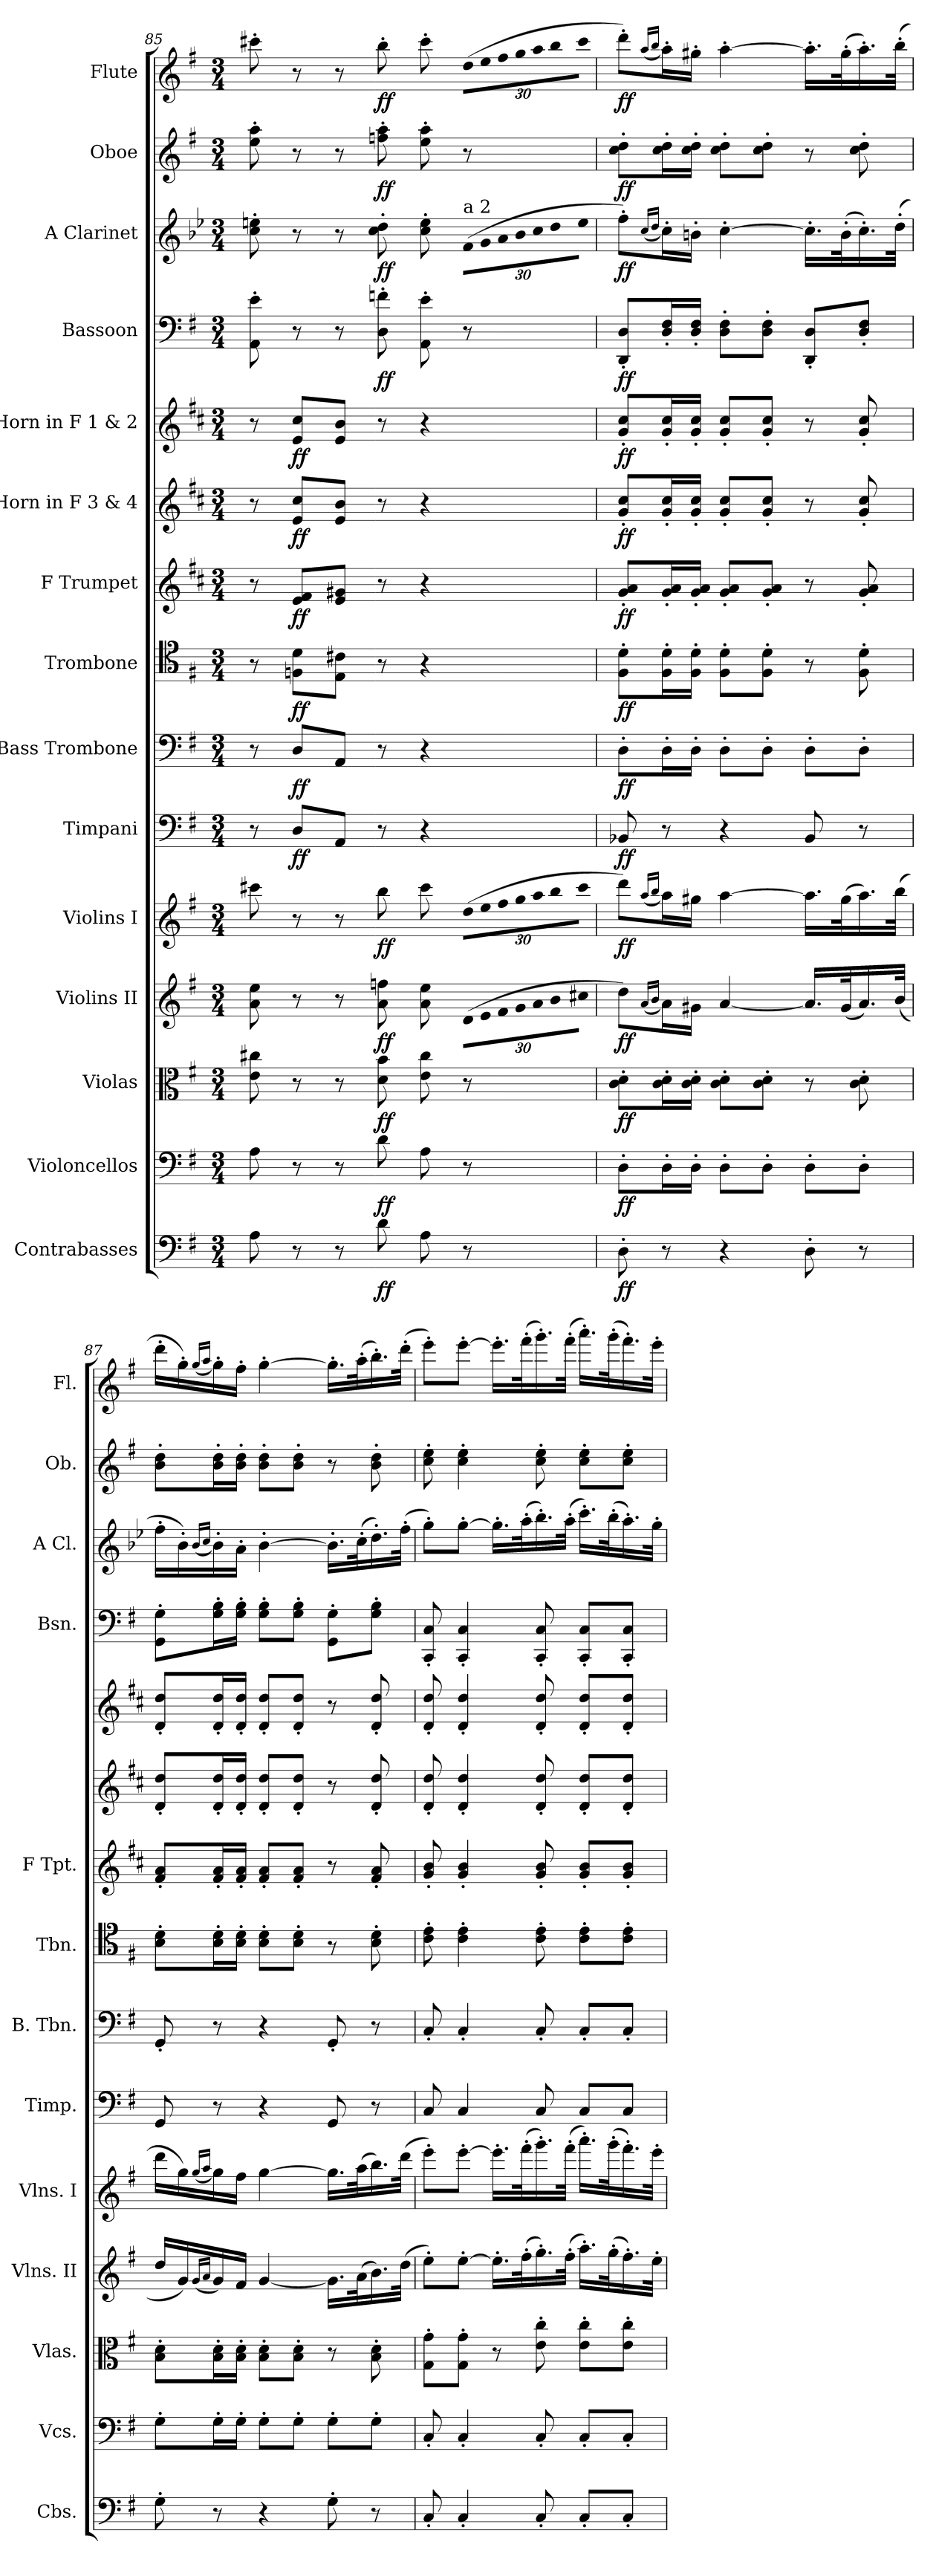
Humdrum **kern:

**kern	**dynam	**kern	**dynam	**kern	**dynam	**kern	**dynam	**kern	**dynam	**kern	**dynam	**kern	**dynam	**kern	**dynam	**kern	**dynam	**kern	**dynam	**kern	**dynam	**kern	**dynam	**kern	**dynam	**kern	**dynam	**kern	**dynam
*part15	*part15	*part14	*part14	*part13	*part13	*part12	*part12	*part11	*part11	*part10	*part10	*part9	*part9	*part8	*part8	*part7	*part7	*part6	*part6	*part5	*part5	*part4	*part4	*part3	*part3	*part2	*part2	*part1	*part1
*staff15	*staff15	*staff14	*staff14	*staff13	*staff13	*staff12	*staff12	*staff11	*staff11	*staff10	*staff10	*staff9	*staff9	*staff8	*staff8	*staff7	*staff7	*staff6	*staff6	*staff5	*staff5	*staff4	*staff4	*staff3	*staff3	*staff2	*staff2	*staff1	*staff1
*I"Contrabasses	*	*I"Violoncellos	*	*I"Violas	*	*I"Violins II	*	*I"Violins I	*	*I"Timpani	*	*I"Bass Trombone	*	*I"Trombone	*	*I"F Trumpet	*	*I"Horn in F 3 &amp; 4	*	*I"Horn in F 1 &amp; 2	*	*I"Bassoon	*	*I"A Clarinet	*	*I"Oboe	*	*I"Flute	*
*I'Cbs.	*	*I'Vcs.	*	*I'Vlas.	*	*I'Vlns. II	*	*I'Vlns. I	*	*I'Timp.	*	*I'B. Tbn.	*	*I'Tbn.	*	*I'F Tpt.	*	*	*	*	*	*I'Bsn.	*	*I'A Cl.	*	*I'Ob.	*	*I'Fl.	*
!!LO:PB:g=z
*clefF4	*	*clefF4	*	*clefC3	*	*clefG2	*	*clefG2	*	*clefF4	*	*clefF4	*	*clefC4	*	*clefG2	*	*clefG2	*	*clefG2	*	*clefF4	*	*clefG2	*	*clefG2	*	*clefG2	*
*ITrd7c12	*	*	*	*	*	*	*	*	*	*	*	*	*	*	*	*ITrd-3c-5	*	*ITrd4c7	*	*ITrd4c7	*	*	*	*ITrd2c3	*	*	*	*	*
*k[f#]	*	*k[f#]	*	*k[f#]	*	*k[f#]	*	*k[f#]	*	*k[f#]	*	*k[f#]	*	*k[f#]	*	*k[f#]	*	*k[f#]	*	*k[f#]	*	*k[f#]	*	*k[f#]	*	*k[f#]	*	*k[f#]	*
*M3/4	*	*M3/4	*	*M3/4	*	*M3/4	*	*M3/4	*	*M3/4	*	*M3/4	*	*M3/4	*	*M3/4	*	*M3/4	*	*M3/4	*	*M3/4	*	*M3/4	*	*M3/4	*	*M3/4	*
=85	=85	=85	=85	=85	=85	=85	=85	=85	=85	=85	=85	=85	=85	=85	=85	=85	=85	=85	=85	=85	=85	=85	=85	=85	=85	=85	=85	=85	=85
8AA\	.	8A\	.	8e\ 8cc#X\	.	8a\ 8ee\	.	8ccc#X\	.	8r	.	8r	.	8r	.	8r	.	8r	.	8r	.	8AA\' 8e\'	.	8a\' 8cc#X\'	.	8ee\' 8aa\'	.	8ccc#X'\	.
!	!	!	!	!	!	!	!	!	!	!	!LO:DY:b	!	!LO:DY:b	!	!LO:DY:b	!	!LO:DY:b	!	!LO:DY:b	!	!LO:DY:b	!	!	!	!	!	!	!	!
8r	.	8r	.	8r	.	8r	.	8r	.	8D/L	ff	8D/L	ff	8Fn\ 8d\L	ff	8a/ 8b/L	ff	8A/ 8f#/L	ff	8A/ 8f#/L	ff	8r	.	8r	.	8r	.	8r	.
8r	.	8r	.	8r	.	8r	.	8r	.	8AA/J	.	8AA/J	.	8E\ 8c#X\J	.	8a/ 8cc#X/J	.	8A/ 8e/J	.	8A/ 8e/J	.	8r	.	8r	.	8r	.	8r	.
!	!LO:DY:b	!	!LO:DY:b	!	!LO:DY:b	!	!LO:DY:b	!	!LO:DY:b	!	!	!	!	!	!	!	!	!	!	!	!	!	!LO:DY:b	!	!LO:DY:b	!	!LO:DY:b	!	!LO:DY:b
8D\	ff	8d\	ff	8d\ 8b\	ff	8a\ 8ffn\	ff	8bb\	ff	8r	.	8r	.	8r	.	8r	.	8r	.	8r	.	8D\' 8fn\'	ff	8a\' 8b\'	ff	8ffn\' 8aa\'	ff	8bb'\	ff
8AA\	.	8A\	.	8e\ 8cc#\	.	8a\ 8ee\	.	8ccc#\	.	4r	.	4r	.	4r	.	4r	.	4r	.	4r	.	8AA\' 8e\'	.	8a\' 8cc#\'	.	8ee\' 8aa\'	.	8ccc#'\	.
*	*	*	*	*	*	*Xbrackettup	*	*	*	*	*	*	*	*	*	*	*	*	*	*	*	*	*	*	*	*	*	*	*
!	!	!	!	!	!	!LO:N:vis=32	!	!	!	!	!	!	!	!	!	!	!	!	!	!	!	!	!	!	!	!	!	!	!
*	*	*	*	*	*	*	*	*Xbrackettup	*	*	*	*	*	*	*	*	*	*	*	*	*	*	*	*	*	*	*	*	*
!	!	!	!	!	!	!	!	!LO:N:vis=32	!	!	!	!	!	!	!	!	!	!	!	!	!	!	!	!	!	!	!	!	!
*	*	*	*	*	*	*	*	*	*	*	*	*	*	*	*	*	*	*	*	*	*	*	*	*Xbrackettup	*	*	*	*	*
!	!	!	!	!	!	!	!	!	!	!	!	!	!	!	!	!	!	!	!	!	!	!	!	!LO:N:vis=32	!	!	!	!	!
*	*	*	*	*	*	*	*	*	*	*	*	*	*	*	*	*	*	*	*	*	*	*	*	*	*	*	*	*Xbrackettup	*
!	!	!	!	!	!	!	!	!	!	!	!	!	!	!	!	!	!	!	!	!	!	!	!	!LO:TX:a:t=a 2	!	!	!	!	!
!	!	!	!	!	!	!	!	!	!	!	!	!	!	!	!	!	!	!	!	!	!	!	!	!	!	!	!	!LO:N:vis=32	!
8r	.	8r	.	8r	.	(>960%17d\LLL	.	(>960%17dd\LLL	.	.	.	.	.	.	.	.	.	.	.	.	.	8r	.	(>960%17d\LLL	.	8r	.	(>960%17dd\LLL	.
!	!	!	!	!	!	!LO:N:vis=32	!	!LO:N:vis=32	!	!	!	!	!	!	!	!	!	!	!	!	!	!	!	!LO:N:vis=32	!	!	!	!LO:N:vis=32	!
.	.	.	.	.	.	960%17e\	.	960%17ee\	.	.	.	.	.	.	.	.	.	.	.	.	.	.	.	960%17e\	.	.	.	960%17ee\	.
!	!	!	!	!	!	!LO:N:vis=32	!	!LO:N:vis=32	!	!	!	!	!	!	!	!	!	!	!	!	!	!	!	!LO:N:vis=32	!	!	!	!LO:N:vis=32	!
.	.	.	.	.	.	960%17f#\	.	960%17ff#\	.	.	.	.	.	.	.	.	.	.	.	.	.	.	.	960%17f#\	.	.	.	960%17ff#\	.
!	!	!	!	!	!	!LO:N:vis=32	!	!LO:N:vis=32	!	!	!	!	!	!	!	!	!	!	!	!	!	!	!	!LO:N:vis=32	!	!	!	!LO:N:vis=32	!
.	.	.	.	.	.	960%17g\	.	960%17gg\	.	.	.	.	.	.	.	.	.	.	.	.	.	.	.	960%17g\	.	.	.	960%17gg\	.
!	!	!	!	!	!	!LO:N:vis=32	!	!LO:N:vis=32	!	!	!	!	!	!	!	!	!	!	!	!	!	!	!	!LO:N:vis=32	!	!	!	!LO:N:vis=32	!
.	.	.	.	.	.	960%17a\	.	960%17aa\	.	.	.	.	.	.	.	.	.	.	.	.	.	.	.	960%17a\	.	.	.	960%17aa\	.
!	!	!	!	!	!	!LO:N:vis=32	!	!LO:N:vis=32	!	!	!	!	!	!	!	!	!	!	!	!	!	!	!	!LO:N:vis=32	!	!	!	!LO:N:vis=32	!
.	.	.	.	.	.	960%17b\	.	960%17bb\	.	.	.	.	.	.	.	.	.	.	.	.	.	.	.	960%17b\	.	.	.	960%17bb\	.
!	!	!	!	!	!	!LO:N:vis=32	!	!LO:N:vis=32	!	!	!	!	!	!	!	!	!	!	!	!	!	!	!	!LO:N:vis=32	!	!	!	!LO:N:vis=32	!
.	.	.	.	.	.	960%17cc#X\JJJ	.	960%17ccc#\JJJ	.	.	.	.	.	.	.	.	.	.	.	.	.	.	.	960%17cc#\JJJ	.	.	.	960%17ccc#\JJJ	.
.	.	.	.	.	.	960ryy	.	960ryy	.	.	.	.	.	.	.	.	.	.	.	.	.	.	.	960ryy	.	.	.	960ryy	.
=86	=86	=86	=86	=86	=86	=86	=86	=86	=86	=86	=86	=86	=86	=86	=86	=86	=86	=86	=86	=86	=86	=86	=86	=86	=86	=86	=86	=86	=86
!	!LO:DY:b	!	!LO:DY:b	!	!LO:DY:b	!	!LO:DY:b	!	!LO:DY:b	!	!LO:DY:b	!	!LO:DY:b	!	!LO:DY:b	!	!LO:DY:b	!	!LO:DY:b	!	!LO:DY:b	!	!LO:DY:b	!	!LO:DY:b	!	!LO:DY:b	!	!LO:DY:b
8DD'\	ff	8D'\L	ff	8c\' 8d\'L	ff	8dd\L)	ff	8ddd\L)	ff	8BB-X/	ff	8D'\L	ff	8F#\' 8d\'L	ff	8cc/' 8dd/'L	ff	8c/' 8f#/'L	ff	8c/' 8f#/'L	ff	8DD/' 8D/'L	ff	8dd'\L)	ff	8cc\' 8dd\'L	ff	8ddd'\L)	ff
.	.	.	.	.	.	(<16qa/LL	.	(<16qaa/LL	.	.	.	.	.	.	.	.	.	.	.	.	.	.	.	(<16qa/LL	.	.	.	(<16qaa/LL	.
.	.	.	.	.	.	16qb/JJ	.	16qbb/JJ	.	.	.	.	.	.	.	.	.	.	.	.	.	.	.	16qb/JJ	.	.	.	16qbb/JJ	.
8r	.	16D'\L	.	16c\' 16d\'L	.	16a\L)	.	16aa\L)	.	8r	.	16D'\L	.	16F#\' 16d\'L	.	16cc/' 16dd/'L	.	16c/' 16f#/'L	.	16c/' 16f#/'L	.	16D/' 16F#/'L	.	16a'\L)	.	16cc\' 16dd\'L	.	16aa'\L)	.
.	.	16D'\JJ	.	16c\' 16d\'JJ	.	16g#X\JJ	.	16gg#X\JJ	.	.	.	16D'\JJ	.	16F#\' 16d\'JJ	.	16cc/' 16dd/'JJ	.	16c/' 16f#/'JJ	.	16c/' 16f#/'JJ	.	16D/' 16F#/'JJ	.	16g#X'\JJ	.	16cc\' 16dd\'JJ	.	16gg#X'\JJ	.
4r	.	8D'\L	.	8c\' 8d\'L	.	[4a/	.	[4aa\	.	4r	.	8D'\L	.	8F#\' 8d\'L	.	8cc/' 8dd/'L	.	8c/' 8f#/'L	.	8c/' 8f#/'L	.	8D\' 8F#\'L	.	[4a'\	.	8cc\' 8dd\'L	.	[4aa'\	.
.	.	8D'\J	.	8c\' 8d\'J	.	.	.	.	.	.	.	8D'\J	.	8F#\' 8d\'J	.	8cc/' 8dd/'J	.	8c/' 8f#/'J	.	8c/' 8f#/'J	.	8D\' 8F#\'J	.	.	.	8cc\' 8dd\'J	.	.	.
8DD'\	.	8D'\L	.	8r	.	16.a/LL]	.	16.aa\LL]	.	8BB-/	.	8D'\L	.	8r	.	8r	.	8r	.	8r	.	8DD/' 8D/'L	.	16.a'\LL]	.	8r	.	16.aa'\LL]	.
.	.	.	.	.	.	(<32g#/K	.	(>32gg#\K	.	.	.	.	.	.	.	.	.	.	.	.	.	.	.	(>32g#'\K	.	.	.	(>32gg#'\K	.
8r	.	8D'\J	.	8c\' 8d\'	.	16.a/)	.	16.aa\)	.	8r	.	8D'\J	.	8F#\' 8d\'	.	8cc/' 8dd/'	.	8c/' 8f#/'	.	8c/' 8f#/'	.	8D/' 8F#/'J	.	16.a'\)	.	8cc\' 8dd\'	.	16.aa'\)	.
.	.	.	.	.	.	(<32b/JJk	.	(>32bb\JJk	.	.	.	.	.	.	.	.	.	.	.	.	.	.	.	(>32b'\JJk	.	.	.	(>32bb'\JJk	.
=87	=87	=87	=87	=87	=87	=87	=87	=87	=87	=87	=87	=87	=87	=87	=87	=87	=87	=87	=87	=87	=87	=87	=87	=87	=87	=87	=87	=87	=87
8GG'\	.	8G'\L	.	8B\' 8d\'L	.	16dd/LL	.	16ddd\LL	.	8GG/	.	8GG'/	.	8B\' 8d\'L	.	8b/' 8dd/'L	.	8G/' 8g/'L	.	8G/' 8g/'L	.	8GG\' 8G\'L	.	16dd'\LL	.	8b\' 8dd\'L	.	16ddd'\LL	.
.	.	.	.	.	.	16g/)	.	16gg\)	.	.	.	.	.	.	.	.	.	.	.	.	.	.	.	16g'\)	.	.	.	16gg'\)	.
.	.	.	.	.	.	(<16qg/LL	.	(<16qgg/LL	.	.	.	.	.	.	.	.	.	.	.	.	.	.	.	(<16qg/LL	.	.	.	(<16qgg/LL	.
.	.	.	.	.	.	16qa/JJ	.	16qaa/JJ	.	.	.	.	.	.	.	.	.	.	.	.	.	.	.	16qa/JJ	.	.	.	16qaa/JJ	.
8r	.	16G'\L	.	16B\' 16d\'L	.	16g/)	.	16gg\)	.	8r	.	8r	.	16B\' 16d\'L	.	16b/' 16dd/'L	.	16G/' 16g/'L	.	16G/' 16g/'L	.	16G\' 16B\'L	.	16g'\)	.	16b\' 16dd\'L	.	16gg'\)	.
.	.	16G'\JJ	.	16B\' 16d\'JJ	.	16f#/JJ	.	16ff#\JJ	.	.	.	.	.	16B\' 16d\'JJ	.	16b/' 16dd/'JJ	.	16G/' 16g/'JJ	.	16G/' 16g/'JJ	.	16G\' 16B\'JJ	.	16f#'\JJ	.	16b\' 16dd\'JJ	.	16ff#'\JJ	.
4r	.	8G'\L	.	8B\' 8d\'L	.	[4g/	.	[4gg\	.	4r	.	4r	.	8B\' 8d\'L	.	8b/' 8dd/'L	.	8G/' 8g/'L	.	8G/' 8g/'L	.	8G\' 8B\'L	.	[4g'\	.	8b\' 8dd\'L	.	[4gg'\	.
.	.	8G'\J	.	8B\' 8d\'J	.	.	.	.	.	.	.	.	.	8B\' 8d\'J	.	8b/' 8dd/'J	.	8G/' 8g/'J	.	8G/' 8g/'J	.	8G\' 8B\'J	.	.	.	8b\' 8dd\'J	.	.	.
8GG'\	.	8G'\L	.	8r	.	16.g\LL]	.	16.gg\LL]	.	8GG/	.	8GG'/	.	8r	.	8r	.	8r	.	8r	.	8GG\' 8G\'L	.	16.g'\LL]	.	8r	.	16.gg'\LL]	.
.	.	.	.	.	.	(>32a\K	.	(>32aa\K	.	.	.	.	.	.	.	.	.	.	.	.	.	.	.	(>32a'\K	.	.	.	(>32aa'\K	.
8r	.	8G'\J	.	8B\' 8d\'	.	16.b\)	.	16.bb\)	.	8r	.	8r	.	8B\' 8d\'	.	8b/' 8dd/'	.	8G/' 8g/'	.	8G/' 8g/'	.	8G\' 8B\'J	.	16.b'\)	.	8b\' 8dd\'	.	16.bb'\)	.
.	.	.	.	.	.	(>32dd\JJk	.	(>32ddd\JJk	.	.	.	.	.	.	.	.	.	.	.	.	.	.	.	(>32dd'\JJk	.	.	.	(>32ddd'\JJk	.
!!LO:PB:g=z
=88	=88	=88	=88	=88	=88	=88	=88	=88	=88	=88	=88	=88	=88	=88	=88	=88	=88	=88	=88	=88	=88	=88	=88	=88	=88	=88	=88	=88	=88
8CC'/	.	8C'/	.	8G\' 8g\'L	.	8ee'\L)	.	8eee'\L)	.	8C/	.	8C'/	.	8c\' 8e\'	.	8cc/' 8ee/'	.	8G/' 8g/'	.	8G/' 8g/'	.	8CC/' 8C/'	.	8ee'\L)	.	8cc\' 8ee\'	.	8eee'\L)	.
4CC'/	.	4C'/	.	8G\' 8g\'J	.	[8ee'\J	.	[8eee'\J	.	4C/	.	4C'/	.	4c\' 4e\'	.	4cc/' 4ee/'	.	4G/' 4g/'	.	4G/' 4g/'	.	4CC/' 4C/'	.	[8ee'\J	.	4cc\' 4ee\'	.	[8eee'\J	.
.	.	.	.	8r	.	16.ee'\LL]	.	16.eee'\LL]	.	.	.	.	.	.	.	.	.	.	.	.	.	.	.	16.ee'\LL]	.	.	.	16.eee'\LL]	.
.	.	.	.	.	.	(>32ff#'\K	.	(>32fff#'\K	.	.	.	.	.	.	.	.	.	.	.	.	.	.	.	(>32ff#'\K	.	.	.	(>32fff#'\K	.
8CC'/	.	8C'/	.	8e\' 8cc\'	.	16.gg'\)	.	16.ggg'\)	.	8C/	.	8C'/	.	8c\' 8e\'	.	8cc/' 8ee/'	.	8G/' 8g/'	.	8G/' 8g/'	.	8CC/' 8C/'	.	16.gg'\)	.	8cc\' 8ee\'	.	16.ggg'\)	.
.	.	.	.	.	.	(>32ff#'\JJk	.	(>32fff#'\JJk	.	.	.	.	.	.	.	.	.	.	.	.	.	.	.	(>32ff#'\JJk	.	.	.	(>32fff#'\JJk	.
8CC'/L	.	8C'/L	.	8e\' 8cc\'L	.	16.aa'\LL)	.	16.aaa'\LL)	.	8C/L	.	8C'/L	.	8c\' 8e\'L	.	8cc/' 8ee/'L	.	8G/' 8g/'L	.	8G/' 8g/'L	.	8CC/' 8C/'L	.	16.aa'\LL)	.	8cc\' 8ee\'L	.	16.aaa'\LL)	.
.	.	.	.	.	.	(>32gg'\K	.	(>32ggg'\K	.	.	.	.	.	.	.	.	.	.	.	.	.	.	.	(>32gg'\K	.	.	.	(>32ggg'\K	.
8CC'/J	.	8C'/J	.	8e\' 8cc\'J	.	16.ff#'\)	.	16.fff#'\)	.	8C/J	.	8C'/J	.	8c\' 8e\'J	.	8cc/' 8ee/'J	.	8G/' 8g/'J	.	8G/' 8g/'J	.	8CC/' 8C/'J	.	16.ff#'\)	.	8cc\' 8ee\'J	.	16.fff#'\)	.
.	.	.	.	.	.	32ee'\JJk	.	32eee'\JJk	.	.	.	.	.	.	.	.	.	.	.	.	.	.	.	32ee'\JJk	.	.	.	32eee'\JJk	.
=	=	=	=	=	=	=	=	=	=	=	=	=	=	=	=	=	=	=	=	=	=	=	=	=	=	=	=	=	=
*-	*-	*-	*-	*-	*-	*-	*-	*-	*-	*-	*-	*-	*-	*-	*-	*-	*-	*-	*-	*-	*-	*-	*-	*-	*-	*-	*-	*-	*-
